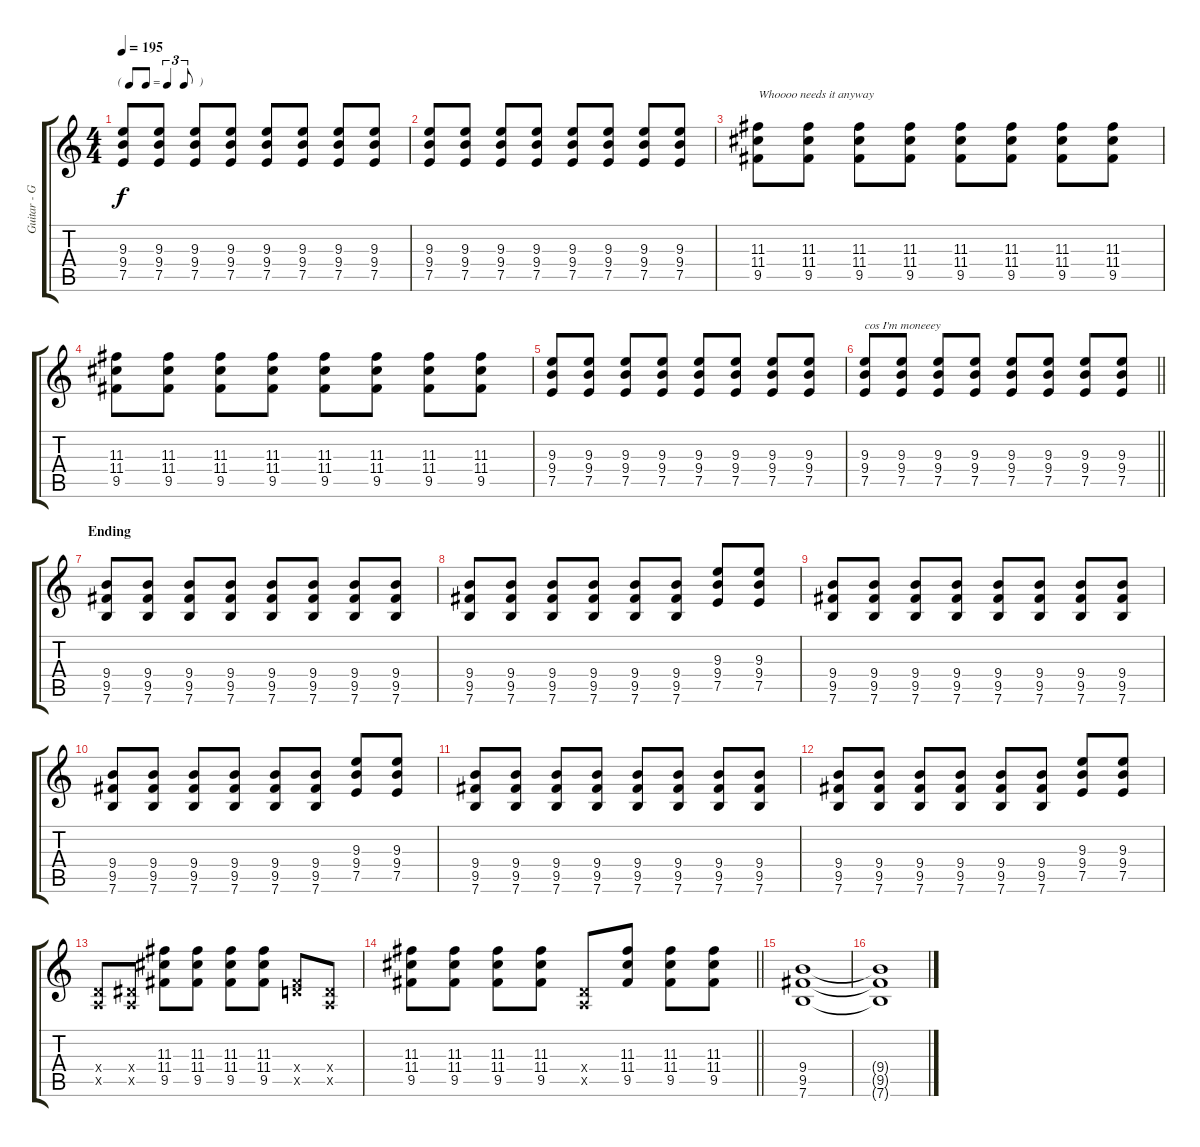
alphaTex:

\track ("Guitar - Greg" "Guitar - G") {instrument electricguitarclean}
\staff {score tabs}
\tuning (E4 B3 G3 D3 A2 E2) {hide}
\ts (4 4)
\tf triplet8th
\tempo 195
\clef g2
\ks c
(9.3 9.4 7.5).8{dy f} (9.3 9.4 7.5).8 (9.3 9.4 7.5).8 (9.3 9.4 7.5).8 (9.3 9.4 7.5).8 (9.3 9.4 7.5).8 (9.3 9.4 7.5).8 (9.3 9.4 7.5).8 |
(9.3 9.4 7.5).8 (9.3 9.4 7.5).8 (9.3 9.4 7.5).8 (9.3 9.4 7.5).8 (9.3 9.4 7.5).8 (9.3 9.4 7.5).8 (9.3 9.4 7.5).8 (9.3 9.4 7.5).8 |
(11.3 11.4 9.5).8{txt "Whoooo needs it anyway"} (11.3 11.4 9.5).8 (11.3 11.4 9.5).8 (11.3 11.4 9.5).8 (11.3 11.4 9.5).8 (11.3 11.4 9.5).8 (11.3 11.4 9.5).8 (11.3 11.4 9.5).8 |
(11.3 11.4 9.5).8 (11.3 11.4 9.5).8 (11.3 11.4 9.5).8 (11.3 11.4 9.5).8 (11.3 11.4 9.5).8 (11.3 11.4 9.5).8 (11.3 11.4 9.5).8 (11.3 11.4 9.5).8 |
(9.3 9.4 7.5).8 (9.3 9.4 7.5).8 (9.3 9.4 7.5).8 (9.3 9.4 7.5).8 (9.3 9.4 7.5).8 (9.3 9.4 7.5).8 (9.3 9.4 7.5).8 (9.3 9.4 7.5).8 |
\barLineRight lightlight
(9.3 9.4 7.5).8{txt "cos I'm moneeey"} (9.3 9.4 7.5).8 (9.3 9.4 7.5).8 (9.3 9.4 7.5).8 (9.3 9.4 7.5).8 (9.3 9.4 7.5).8 (9.3 9.4 7.5).8 (9.3 9.4 7.5).8 |
\section ("" "Ending")
(9.4 9.5 7.6).8 (9.4 9.5 7.6).8 (9.4 9.5 7.6).8 (9.4 9.5 7.6).8 (9.4 9.5 7.6).8 (9.4 9.5 7.6).8 (9.4 9.5 7.6).8 (9.4 9.5 7.6).8 |
(9.4 9.5 7.6).8 (9.4 9.5 7.6).8 (9.4 9.5 7.6).8 (9.4 9.5 7.6).8 (9.4 9.5 7.6).8 (9.4 9.5 7.6).8 (9.3 9.4 7.5).8 (9.3 9.4 7.5).8 |
(9.4 9.5 7.6).8 (9.4 9.5 7.6).8 (9.4 9.5 7.6).8 (9.4 9.5 7.6).8 (9.4 9.5 7.6).8 (9.4 9.5 7.6).8 (9.4 9.5 7.6).8 (9.4 9.5 7.6).8 |
(9.4 9.5 7.6).8 (9.4 9.5 7.6).8 (9.4 9.5 7.6).8 (9.4 9.5 7.6).8 (9.4 9.5 7.6).8 (9.4 9.5 7.6).8 (9.3 9.4 7.5).8 (9.3 9.4 7.5).8 |
(9.4 9.5 7.6).8 (9.4 9.5 7.6).8 (9.4 9.5 7.6).8 (9.4 9.5 7.6).8 (9.4 9.5 7.6).8 (9.4 9.5 7.6).8 (9.4 9.5 7.6).8 (9.4 9.5 7.6).8 |
(9.4 9.5 7.6).8 (9.4 9.5 7.6).8 (9.4 9.5 7.6).8 (9.4 9.5 7.6).8 (9.4 9.5 7.6).8 (9.4 9.5 7.6).8 (9.3 9.4 7.5).8 (9.3 9.4 7.5).8 |
(0.4{x} 0.5{x}).8 (1.4{x} 0.5{x}).8 (11.3 11.4 9.5).8 (11.3 11.4 9.5).8 (11.3 11.4 9.5).8 (11.3 11.4 9.5).8 (0.4{x} 9.5{x}).8 (0.4{x} 0.5{x}).8 |
\barLineRight lightlight
(11.3 11.4 9.5).8 (11.3 11.4 9.5).8 (11.3 11.4 9.5).8 (11.3 11.4 9.5).8 (0.4{x} 0.5{x}).8 (11.3 11.4 9.5).8 (11.3 11.4 9.5).8 (11.3 11.4 9.5).8 |
(9.4 9.5 7.6).1 |
(9.4{t} 9.5{t} 7.6{t}).1
